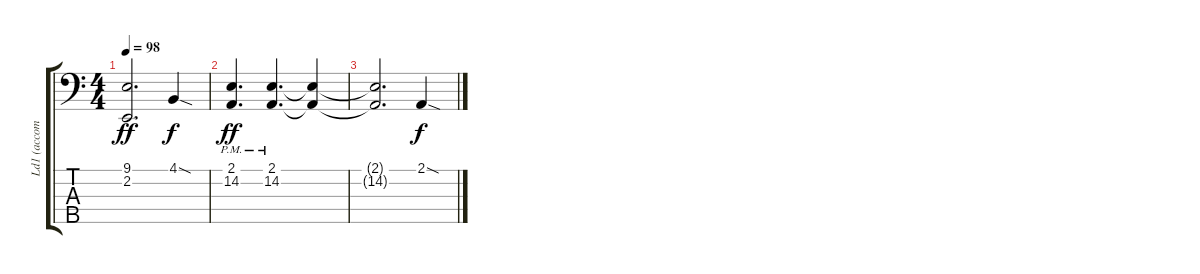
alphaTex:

\track ("Ld1 (accomp 1)" "Ld1 (accom") {instrument lead1square}
\staff {score tabs}
\tuning (G2 D2 A1 E1 B0) {hide}
\ts (4 4)
\tempo 98
\clef f4
\ks c
(9.1{t} 2.2{t}).2{d dy ff} 4.1{sod}.4{dy f} |
(2.1{pm} 14.2{pm}).4{d dy ff} (2.1{pm} 14.2{pm}).4{d} (2.1{t} 14.2{t}).4 |
(2.1{t} 14.2{t}).2{d} 2.1{sod}.4{dy f}
